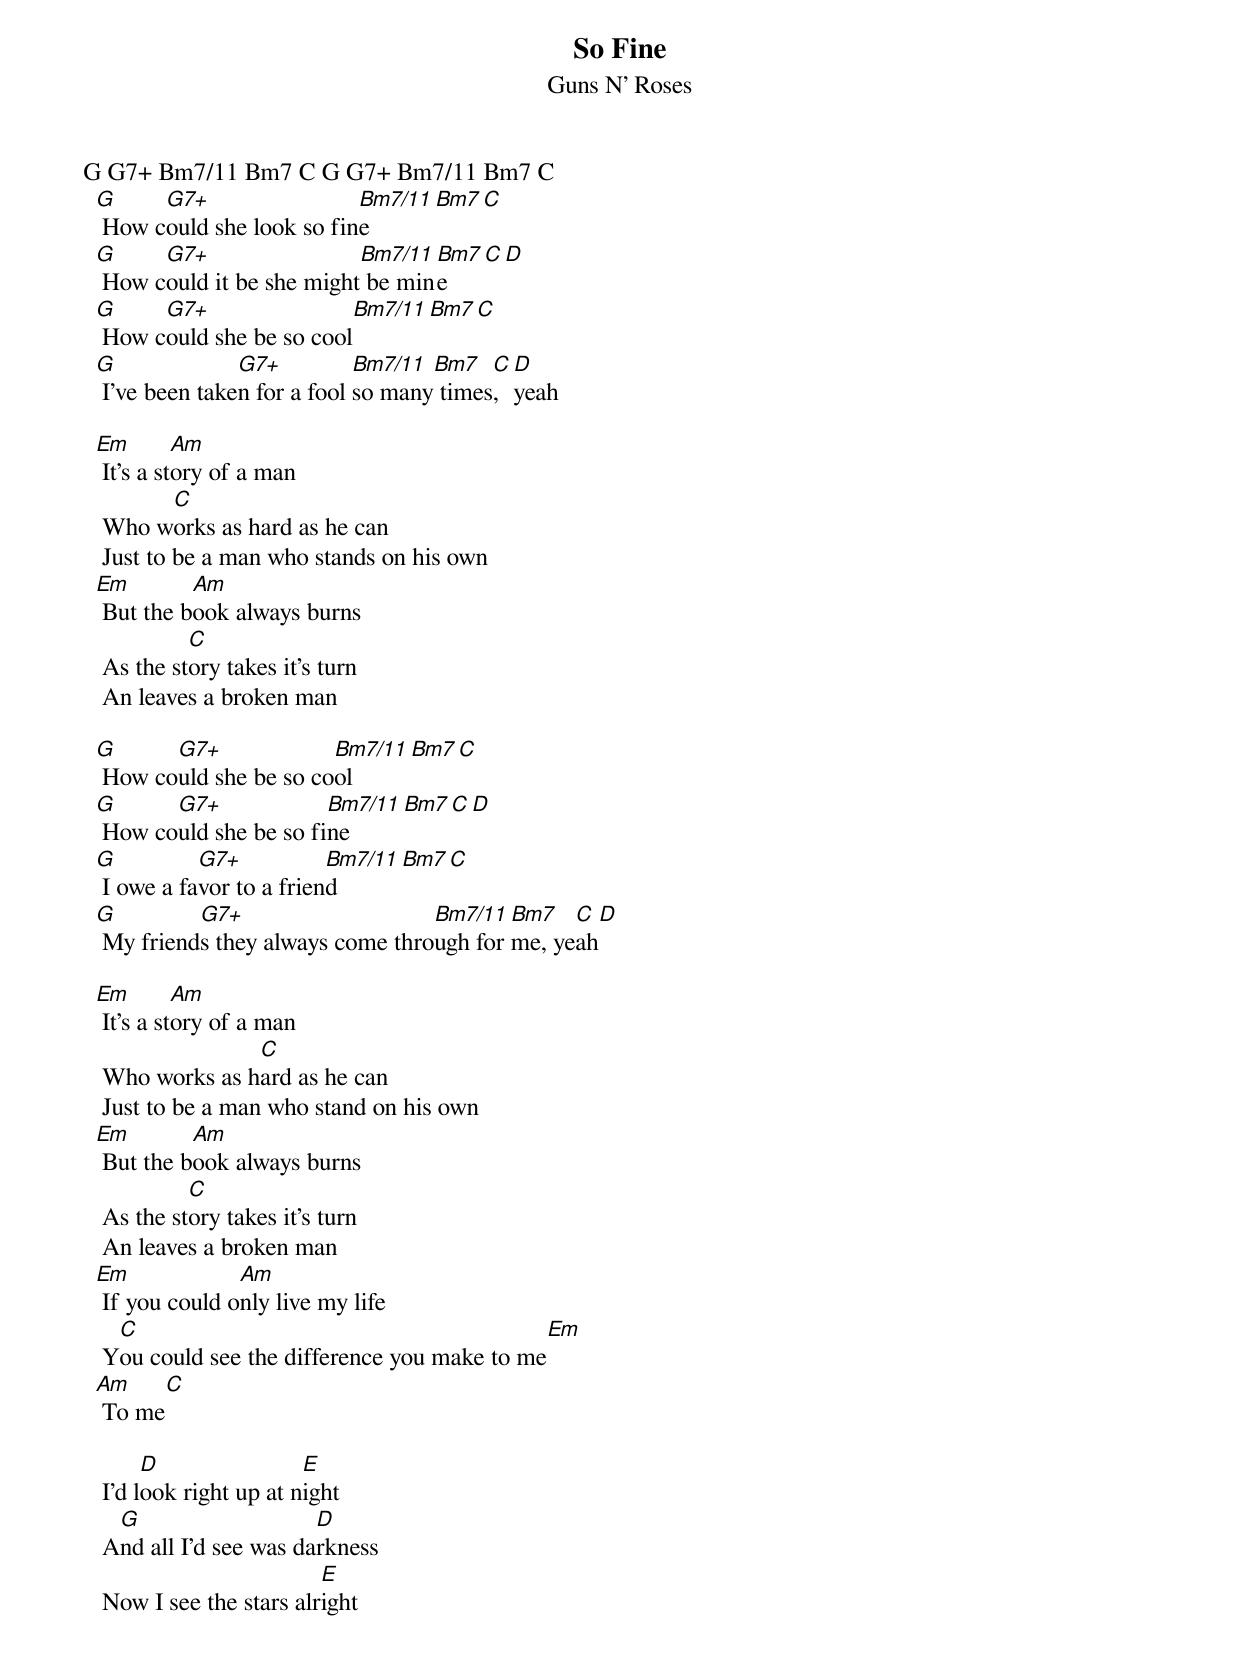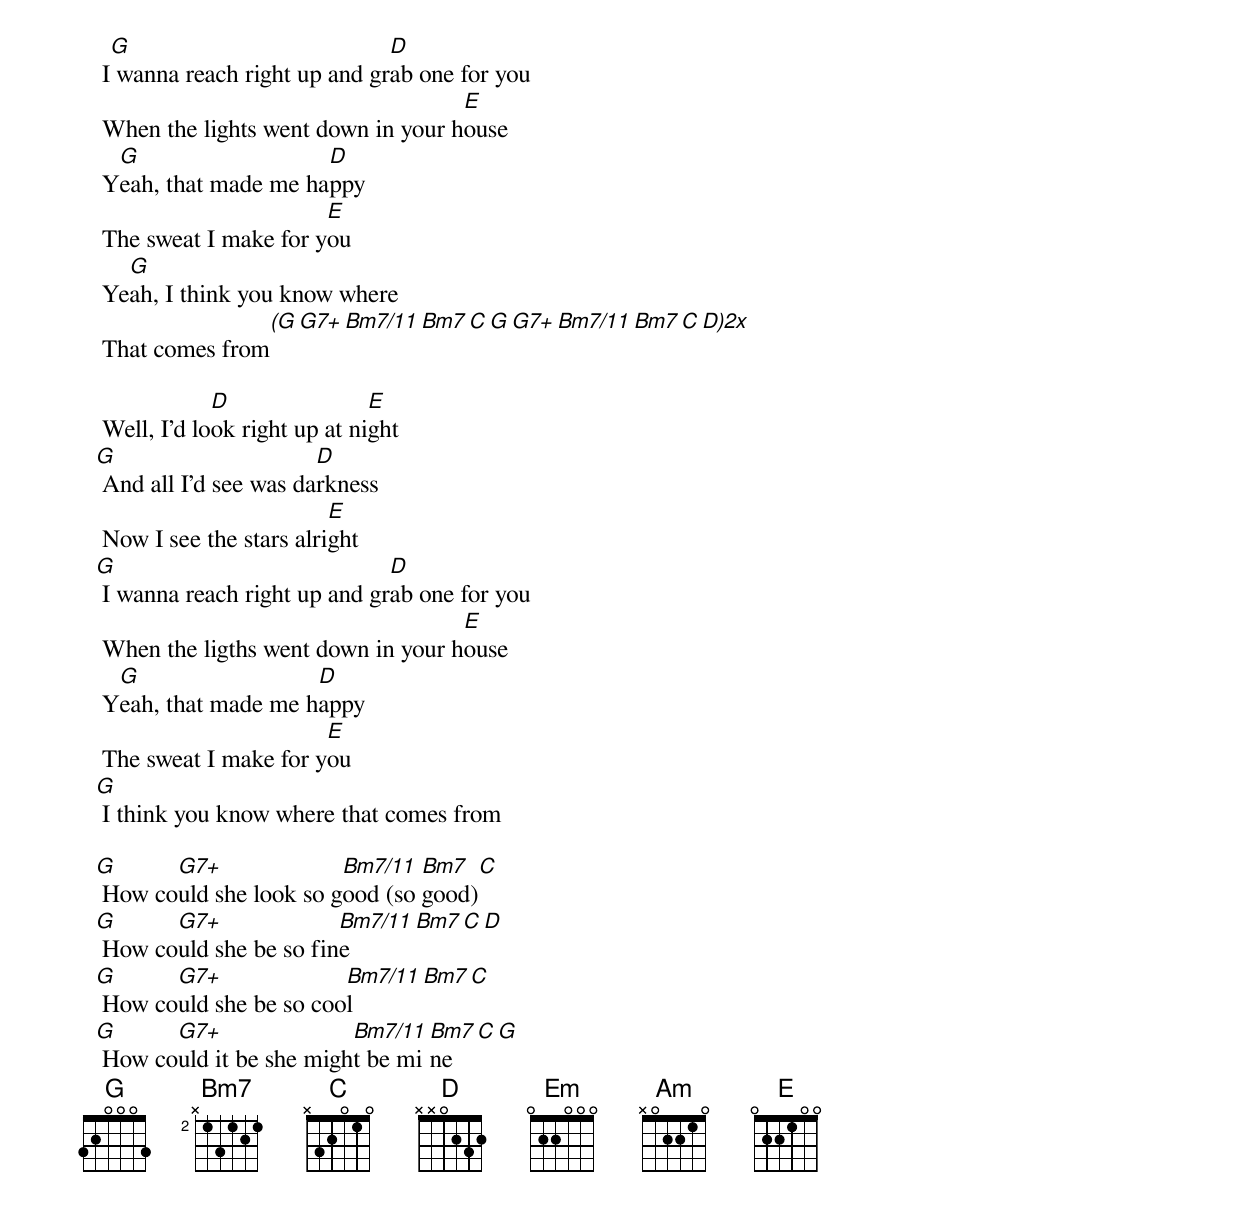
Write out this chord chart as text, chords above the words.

So Fine
Guns N' Roses

G G7+ Bm7/11 Bm7 C G G7+ Bm7/11 Bm7 C
  G     G7+                 Bm7/11 Bm7 C
   How could she look so fine
  G     G7+                 Bm7/11 Bm7 C D
   How could it be she might be mine
  G     G7+                Bm7/11 Bm7 C
   How could she be so cool
  G              G7+          Bm7/11 Bm7   C D
   I've been taken for a fool so many times, yeah

  Em        Am
   It's a story of a man
        C
   Who works as hard as he can
   Just to be a man who stands on his own
  Em        Am
   But the book always burns
            C
   As the story takes it's turn
   An leaves a broken man

  G      G7+             Bm7/11 Bm7 C
   How could she be so cool
  G      G7+             Bm7/11 Bm7 C D
   How could she be so fine
  G          G7+           Bm7/11 Bm7 C
   I owe a favor to a friend
  G         G7+                    Bm7/11  Bm7   C D
   My friends they always come through for me, yeah

  Em        Am
   It's a story of a man
                 C
   Who works as hard as he can
   Just to be a man who stand on his own
  Em        Am
   But the book always burns
            C
   As the story takes it's turn
   An leaves a broken man
  Em             Am
   If you could only live my life
    C                                          Em
   You could see the difference you make to me
  Am    C
   To me

        D                E
   I'd look right up at night
    G                    D
   And all I'd see was darkness
                          E
   Now I see the stars alright
    G                           D
   I wanna reach right up and grab one for you
                                      E
   When the lights went down in your house
    G                   D
   Yeah, that made me happy
                         E
   The sweat I make for you
     G
   Yeah, I think you know where
                  (G G7+ Bm7/11 Bm7 C G G7+ Bm7/11 Bm7 C D)2x
   That comes from

               D                E
   Well, I'd look right up at night
  G                      D
   And all I'd see was darkness
                           E
   Now I see the stars alright
  G                             D
   I wanna reach right up and grab one for you
                                      E
   When the ligths went down in your house
    G                  D
   Yeah, that made me happy
                         E
   The sweat I make for you
  G
   I think you know where that comes from

  G      G7+              Bm7/11  Bm7  C
   How could she look so good (so good)
  G      G7+              Bm7/11 Bm7 C D
   How could she be so fine
  G      G7+              Bm7/11 Bm7 C
   How could she be so cool
  G      G7+               Bm7/11 Bm7 C G
   How could it be she might be mine
